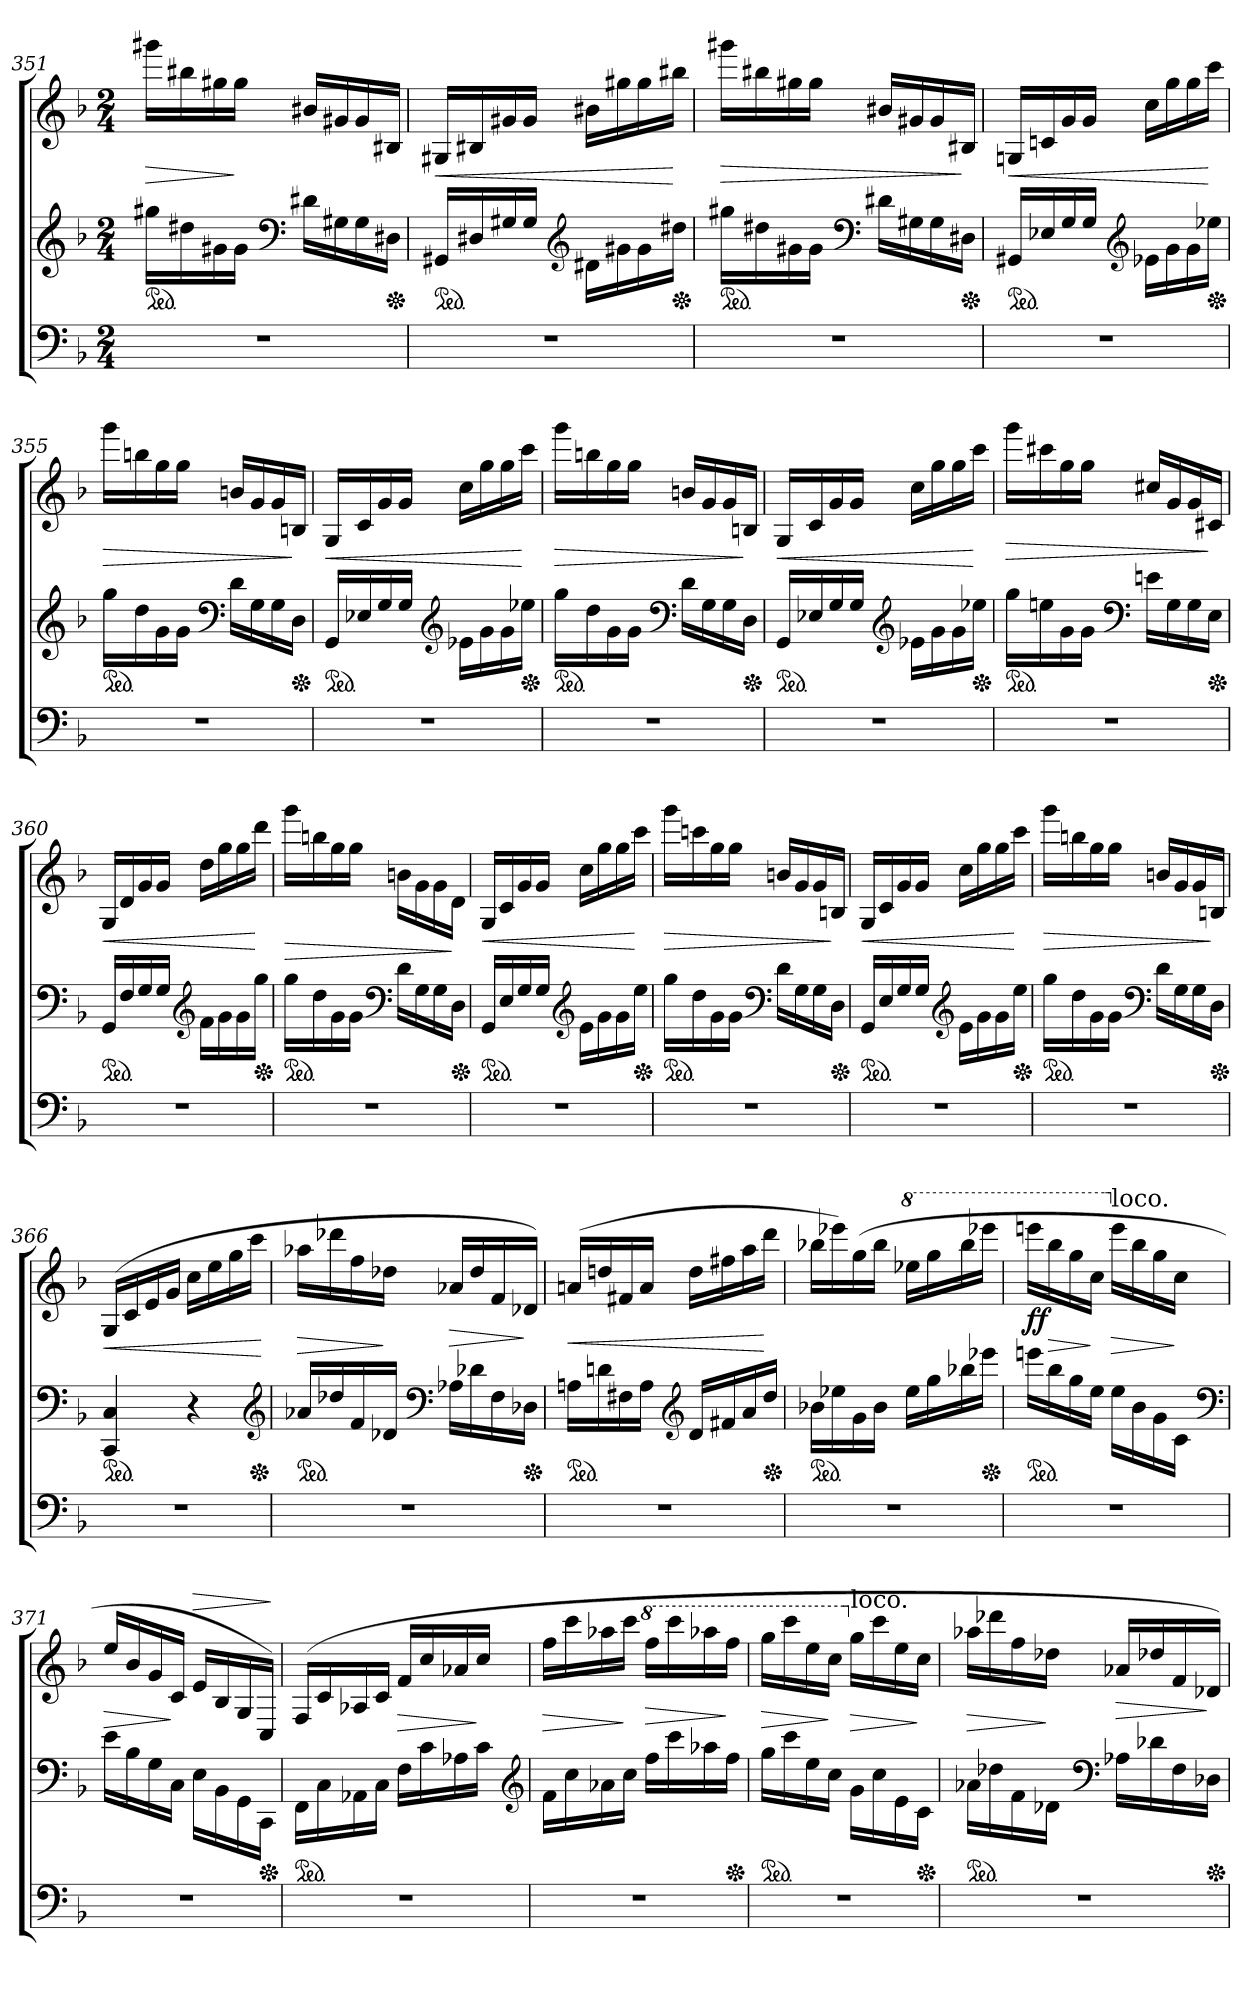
**kern	**kern	**kern	**dynam
*part2	*part1	*part1	*part1
*staff3	*staff2	*staff1	*staff1/2
*clefF4	*clefG2	*clefG2	*
*k[b-]	*k[b-]	*k[b-]	*
*F:	*F:	*F:	*
*M2/4	*M2/4	*M2/4	*
*	*ped	*	*
=351	=351	=351	=351
2r	16gg#XLL	16ggg#XLL	>
.	16dd#X	16bb#X	.
.	16g#X	16gg#X	.
.	16g#JJ	16gg#JJ	]
*	*clefF4	*	*
.	16d#XLL	16b#XLL	.
.	16G#X	16g#X	.
.	16G#	16g#	.
*	*Xped	*	*
.	16D#XJJ	16B#XJJ	.
=352	=352	=352	=352
*	*ped	*	*
2r	16GG#XLL	16G#XLL	<
.	16D#X	16B#X	.
.	16G#X	16g#X	.
.	16G#JJ	16g#JJ	.
*	*clefG2	*	*
.	16d#X\LL	16b#XLL	.
.	16g#X\	16gg#X	.
.	16g#\	16gg#	.
*	*Xped	*	*
.	16dd#X\JJ	16bb#XJJ	[
=353	=353	=353	=353
*	*ped	*	*
2r	16gg#XLL	16ggg#XLL	>
.	16dd#X	16bb#X	.
.	16g#X	16gg#X	.
.	16g#JJ	16gg#JJ	.
*	*clefF4	*	*
.	16d#XLL	16b#XLL	.
.	16G#X	16g#X	.
.	16G#	16g#	.
*	*Xped	*	*
.	16D#XJJ	16B#XJJ	]
=354	=354	=354	=354
*	*ped	*	*
2r	16GG#XLL	16GnLL	<
.	16E-X	16cn	.
.	16G	16g	.
.	16GJJ	16gJJ	.
*	*clefG2	*	*
.	16e-X\LL	16ccLL	.
.	16g\	16gg	.
.	16g\	16gg	.
*	*Xped	*	*
.	16ee-X\JJ	16cccJJ	[
=355	=355	=355	=355
*	*ped	*	*
2r	16ggLL	16gggLL	>
.	16dd	16bbn	.
.	16g	16gg	.
.	16gJJ	16ggJJ	.
*	*clefF4	*	*
.	16dLL	16bnLL	.
.	16G	16g	.
.	16G	16g	.
*	*Xped	*	*
.	16DJJ	16BnJJ	]
=356	=356	=356	=356
*	*ped	*	*
2r	16GGLL	16GLL	<
.	16E-X	16c	.
.	16G	16g	.
.	16GJJ	16gJJ	.
*	*clefG2	*	*
.	16e-X\LL	16ccLL	.
.	16g	16gg	.
.	16g	16gg	.
*	*Xped	*	*
.	16ee-XJJ	16cccJJ	[
=357	=357	=357	=357
*	*ped	*	*
2r	16ggLL	16gggLL	>
.	16dd	16bbn	.
.	16g	16gg	.
.	16gJJ	16ggJJ	.
*	*clefF4	*	*
.	16dLL	16bnLL	.
.	16G	16g	.
.	16G	16g	.
*	*Xped	*	*
.	16DJJ	16BnJJ	]
=358	=358	=358	=358
*	*ped	*	*
2r	16GGLL	16GLL	<
.	16E-X	16c	.
.	16G	16g	.
.	16GJJ	16gJJ	.
*	*clefG2	*	*
.	16e-XLL	16ccLL	.
.	16g	16gg	.
.	16g\	16gg	.
*	*Xped	*	*
.	16ee-XJJ	16cccJJ	[
=359	=359	=359	=359
*	*ped	*	*
2r	16ggLL	16gggLL	>
.	16een	16ccc#X	.
.	16g	16gg	.
.	16gJJ	16ggJJ	.
*	*clefF4	*	*
.	16enLL	16cc#XLL	.
.	16G	16g	.
.	16G	16g	.
*	*Xped	*	*
.	16EJJ	16c#XJJ	]
=360	=360	=360	=360
*	*ped	*	*
2r	16GGLL	16GLL	<
.	16F	16d	.
.	16G	16g	.
.	16GJJ	16gJJ	.
*	*clefG2	*	*
.	16f\LL	16ddLL	.
.	16g\	16gg	.
.	16g\	16gg	.
*	*Xped	*	*
.	16gg\JJ	16dddJJ	[
=361	=361	=361	=361
*	*ped	*	*
2r	16ggLL	16gggLL	>
.	16dd	16bbn	.
.	16g	16gg	.
.	16gJJ	16ggJJ	.
*	*clefF4	*	*
.	16dLL	16bn\LL	.
.	16G	16g\	.
.	16G	16g\	.
*	*Xped	*	*
.	16DJJ	16d\JJ	]
=362	=362	=362	=362
*	*ped	*	*
2r	16GGLL	16GLL	<
.	16E	16c	.
.	16G	16g	.
.	16GJJ	16gJJ	.
*	*clefG2	*	*
.	16e\LL	16ccLL	.
.	16g	16gg	.
.	16g	16gg	.
*	*Xped	*	*
.	16eeJJ	16cccJJ	[
=363	=363	=363	=363
*	*ped	*	*
2r	16ggLL	16gggLL	>
.	16dd	16cccn	.
.	16g	16gg	.
.	16gJJ	16ggJJ	.
*	*clefF4	*	*
.	16dLL	16bnLL	.
.	16G	16g	.
.	16G	16g	.
*	*Xped	*	*
.	16DJJ	16BnJJ	]
=364	=364	=364	=364
*	*ped	*	*
2r	16GGLL	16GLL	<
.	16E	16c	.
.	16G	16g	.
.	16GJJ	16gJJ	.
*	*clefG2	*	*
.	16e\LL	16ccLL	.
.	16g\	16gg	.
.	16g\	16gg	.
*	*Xped	*	*
.	16ee\JJ	16cccJJ	[
=365	=365	=365	=365
*	*ped	*	*
2r	16ggLL	16gggLL	>
.	16dd	16bbn	.
.	16g	16gg	.
.	16gJJ	16ggJJ	.
*	*clefF4	*	*
.	16dLL	16bnLL	.
.	16G	16g	.
.	16G	16g	.
*	*Xped	*	*
.	16DJJ	16BnJJ	]
=366	=366	=366	=366
*	*ped	*	*
2r	4CC 4C	(>16GLL	<
.	.	16c	.
.	.	16e	.
.	.	16gJJ	.
.	4r	16ccLL	.
.	.	16ee	.
.	.	16gg	.
*	*Xped	*	*
.	.	16cccJJ	.
*	*clefG2	*	*
.	.	.	[
=367	=367	=367	=367
*	*ped	*	*
2r	16a-XLL	16aa-XLL	>
.	16dd-X	16ddd-X	.
.	16f	16ff	.
.	16d-XJJ	16dd-XJJ	]
*	*clefF4	*	*
.	16A-XLL	16a-XLL	>
.	16d-X	16dd-	.
.	16F	16f	.
*	*Xped	*	*
.	16D-XJJ	16d-XJJ)	]
=368	=368	=368	=368
*	*ped	*	*
2r	16AnLL	(>16anLL	<
.	16dn	16ddn	.
.	16F#X	16f#X	.
.	16AJJ	16aJJ	.
*	*clefG2	*	*
.	16dLL	16ddLL	.
.	16f#X	16ff#X	.
.	16a	16aa	.
*	*Xped	*	*
.	16ddJJ	16dddJJ	[
=369	=369	=369	=369
*	*ped	*	*
2r	16b-XLL	16bb-XLL	.
.	16ee-X	16eee-X)	.
.	16g	(>16gg	.
.	16b-JJ	16bb-JJ	.
*	*	*8va	*
.	16ee-LL	16eee-XLL	.
.	16gg	16ggg	.
.	16bb-X	16bbb-	.
*	*Xped	*	*
.	16eee-XJJ	16eeee-XJJ	.
=370	=370	=370	=370
*	*ped	*	*
2r	16eeenLL	16eeeenLL	ff
.	16bb-	16bbb-	>
.	16gg	16ggg	.
.	16eeJJ	16cccJJ	]
*	*	*X8va	*
!	!	!LO:TX:a:t=loco.	!
.	16ee\LL	16eeeLL	>
.	16b-\	16bb-	.
.	16g\	16gg	.
.	16c\JJ	16ccJJ	]
*	*clefF4	*	*
=371	=371	=371	=371
2r	16eLL	16eeLL	>
.	16B-	16b-	.
.	16G	16g	.
.	16CJJ	16cJJ	]
!	!	!	!LO:HP:a
.	16E\LL	16eLL	>
.	16BB-\	16B-	.
.	16GG\	16G/	.
*	*Xped	*	*
.	16CC\JJ	16C/JJ)	.
.	.	.	]
=372	=372	=372	=372
*	*ped	*	*
2r	16FF\LL	(>16F/LL	.
.	16C\	16c/	.
.	16AA-X\	16A-X	.
.	16C\JJ	16c/JJ	.
.	16FLL	16fLL	>
.	16c	16cc	.
.	16A-X	16a-X	.
.	16cJJ	16ccJJ	]
*	*clefG2	*	*
=373	=373	=373	=373
2r	16f\LL	16ffLL	>
.	16cc\	16ccc	.
.	16a-X\	16aa-X	.
.	16cc\JJ	16cccJJ	]
*	*	*8va	*
.	16ffLL	16fffLL	>
.	16ccc	16cccc	.
.	16aa-X	16aaa-X	.
*	*Xped	*	*
.	16ffJJ	16fffJJ	]
=374	=374	=374	=374
*	*ped	*	*
2r	16ggLL	16gggLL	>
.	16ccc	16cccc	.
.	16ee	16eee	.
.	16ccJJ	16cccJJ	]
*	*	*X8va	*
!	!	!LO:TX:a:t=loco.	!
.	16g\LL	16ggLL	>
.	16cc\	16ccc	.
.	16e\	16ee	.
*	*Xped	*	*
.	16c\JJ	16ccJJ	]
=375	=375	=375	=375
*	*ped	*	*
2r	16a-X\LL	16aa-XLL	>
.	16dd-X\	16ddd-X	.
.	16f\	16ff	.
.	16d-X\JJ	16dd-XJJ	]
*	*clefF4	*	*
.	16A-XLL	16a-XLL	>
.	16d-X	16dd-X	.
.	16F	16f	.
*	*Xped	*	*
.	16D-XJJ	16d-XJJ)	]
=	=	=	=
*-	*-	*-	*-
